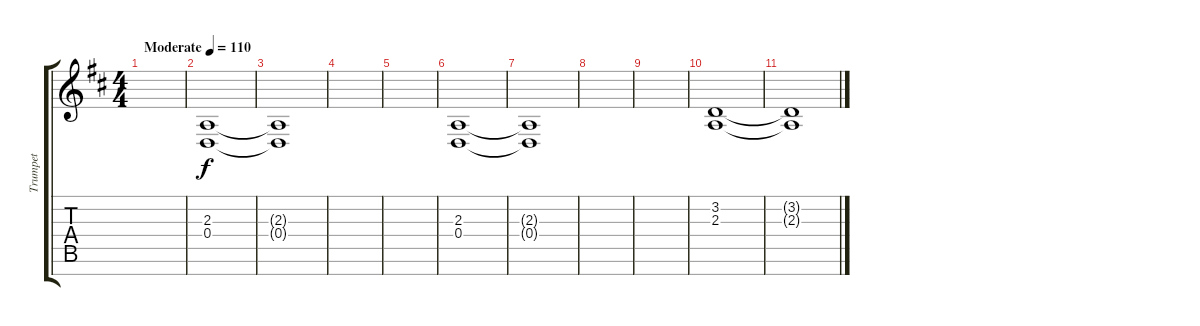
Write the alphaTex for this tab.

\track ("Trumpet" "Trumpet") {instrument brasssection}
\staff {score tabs}
\tuning (E4 B3 G3 D3 A2 E2 B1) {hide}
\ts (4 4)
\tempo (110 "Moderate")
\clef g2
\ks d
|
(2.3 0.4).1 |
(2.3{t} 0.4{t}).1 |
|
|
(2.3 0.4).1 |
(2.3{t} 0.4{t}).1 |
|
|
(3.2 2.3).1 |
(3.2{t} 2.3{t}).1
